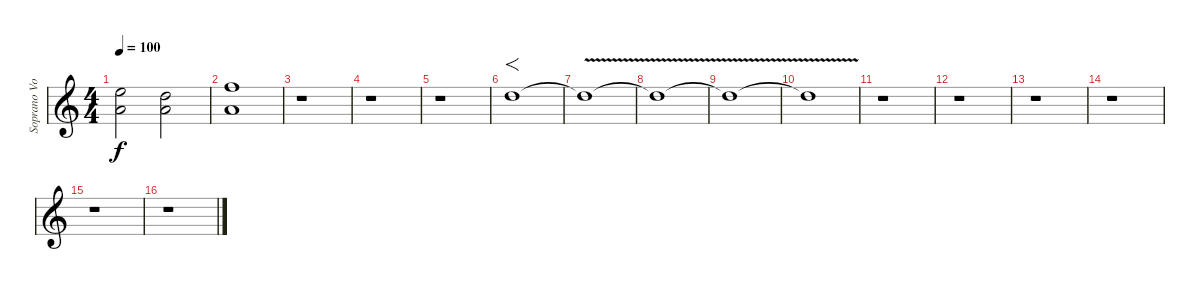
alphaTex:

\track ("Soprano Voice" "Soprano Vo") {instrument pad4choir}
\staff {score}
\tuning (E4 B3 G3 D3 A2 E2) {hide}
\ts (4 4)
\tempo 100
\clef g2
\ks c
(12.1{t} 10.2{t}).2{dy f} (10.1 10.2).2 |
(13.1 10.2).1 |
r.1 |
r.1 |
r.1 |
10.1.1{f} |
10.1{v t}.1 |
10.1{v t}.1 |
10.1{v t}.1 |
10.1{v t}.1 |
r.1 |
r.1 |
r.1 |
r.1 |
r.1 |
r.1
